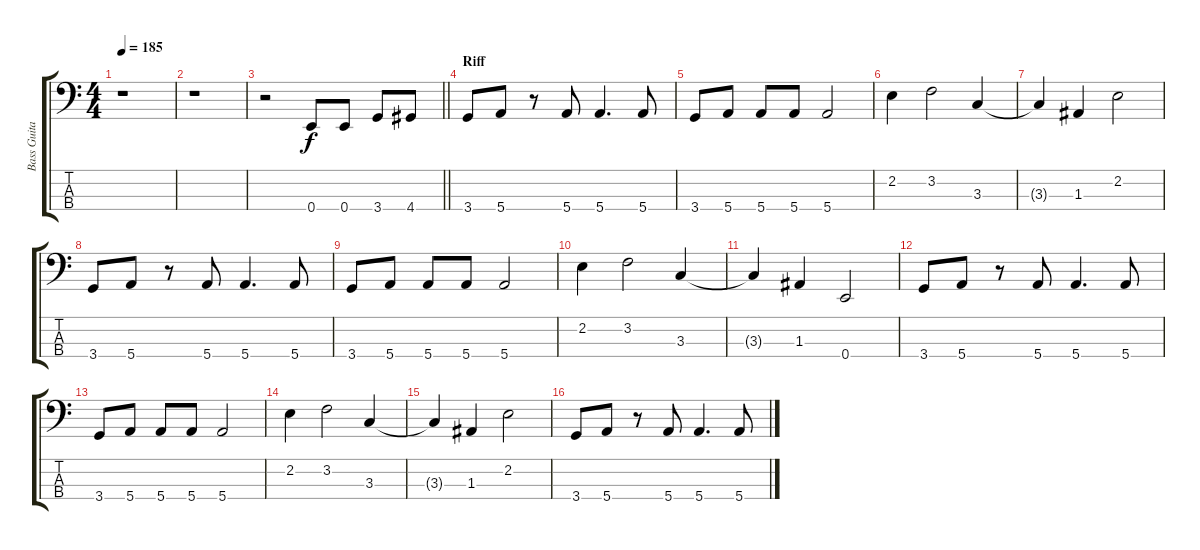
\track ("Bass Guitar" "Bass Guita") {instrument electricbassfinger}
\staff {score tabs}
\tuning (G2 D2 A1 E1) {hide}
\ts (4 4)
\tempo 185
\clef f4
\ks c
r.1{dy f} |
r.1 |
\barLineRight lightlight
r.2 0.4.8 0.4.8 3.4.8 4.4.8 |
\section ("" "Riff")
3.4.8 5.4.8 r.8 5.4.8 5.4.4{d} 5.4.8 |
3.4.8 5.4.8 5.4.8 5.4.8 5.4.2 |
2.2.4 3.2.2 3.3.4 |
3.3{t}.4 1.3.4 2.2.2 |
3.4.8 5.4.8 r.8 5.4.8 5.4.4{d} 5.4.8 |
3.4.8 5.4.8 5.4.8 5.4.8 5.4.2 |
2.2.4 3.2.2 3.3.4 |
3.3{t}.4 1.3.4 0.4.2 |
3.4.8 5.4.8 r.8 5.4.8 5.4.4{d} 5.4.8 |
3.4.8 5.4.8 5.4.8 5.4.8 5.4.2 |
2.2.4 3.2.2 3.3.4 |
3.3{t}.4 1.3.4 2.2.2 |
3.4.8 5.4.8 r.8 5.4.8 5.4.4{d} 5.4.8
